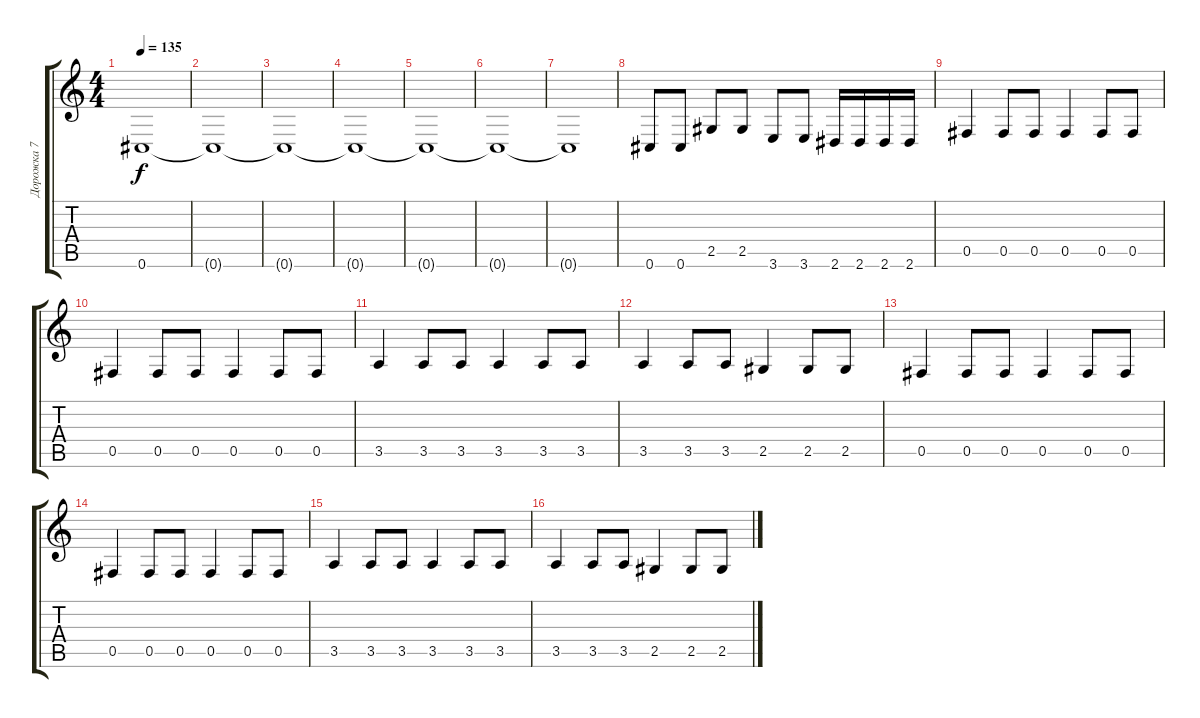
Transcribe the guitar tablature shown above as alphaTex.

\track ("Дорожка 7" "Дорожка 7") {instrument electricbassfinger}
\staff {score tabs}
\tuning (Db4 Ab3 E3 B2 Gb2 Db2) {hide}
\ts (4 4)
\tempo 135
\clef g2
\ks c
0.6.1{dy f} |
0.6{t}.1 |
0.6{t}.1 |
0.6{t}.1 |
0.6{t}.1 |
0.6{t}.1 |
0.6{t}.1 |
0.6.8 0.6.8 2.5.8 2.5.8 3.6.8 3.6.8 2.6.16 2.6.16 2.6.16 2.6.16 |
0.5.4 0.5.8 0.5.8 0.5.4 0.5.8 0.5.8 |
0.5.4 0.5.8 0.5.8 0.5.4 0.5.8 0.5.8 |
3.5.4 3.5.8 3.5.8 3.5.4 3.5.8 3.5.8 |
3.5.4 3.5.8 3.5.8 2.5.4 2.5.8 2.5.8 |
0.5.4 0.5.8 0.5.8 0.5.4 0.5.8 0.5.8 |
0.5.4 0.5.8 0.5.8 0.5.4 0.5.8 0.5.8 |
3.5.4 3.5.8 3.5.8 3.5.4 3.5.8 3.5.8 |
3.5.4 3.5.8 3.5.8 2.5.4 2.5.8 2.5.8
